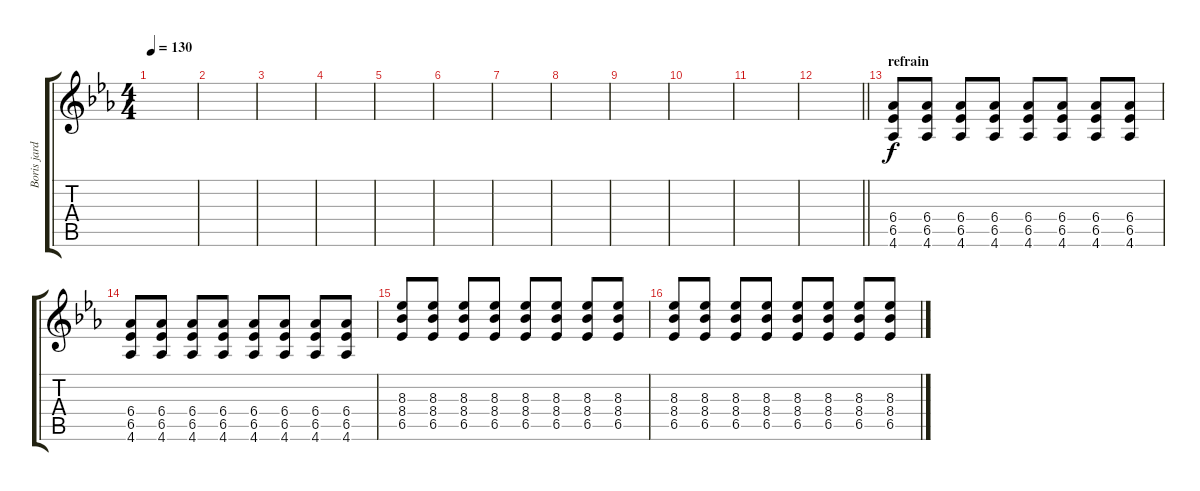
\track ("Boris jardel " "Boris jard") {instrument overdrivenguitar}
\staff {score tabs}
\tuning (E4 B3 G3 D3 A2 E2) {hide}
\ts (4 4)
\tempo 130
\clef g2
\ks eb
|
|
|
|
|
|
|
|
|
|
|
\barLineRight lightlight
|
\section ("" "refrain")
(6.4 6.5 4.6).8 (6.4 6.5 4.6).8 (6.4 6.5 4.6).8 (6.4 6.5 4.6).8 (6.4 6.5 4.6).8 (6.4 6.5 4.6).8 (6.4 6.5 4.6).8 (6.4 6.5 4.6).8 |
(6.4 6.5 4.6).8 (6.4 6.5 4.6).8 (6.4 6.5 4.6).8 (6.4 6.5 4.6).8 (6.4 6.5 4.6).8 (6.4 6.5 4.6).8 (6.4 6.5 4.6).8 (6.4 6.5 4.6).8 |
(8.3 8.4 6.5).8 (8.3 8.4 6.5).8 (8.3 8.4 6.5).8 (8.3 8.4 6.5).8 (8.3 8.4 6.5).8 (8.3 8.4 6.5).8 (8.3 8.4 6.5).8 (8.3 8.4 6.5).8 |
(8.3 8.4 6.5).8 (8.3 8.4 6.5).8 (8.3 8.4 6.5).8 (8.3 8.4 6.5).8 (8.3 8.4 6.5).8 (8.3 8.4 6.5).8 (8.3 8.4 6.5).8 (8.3 8.4 6.5).8
